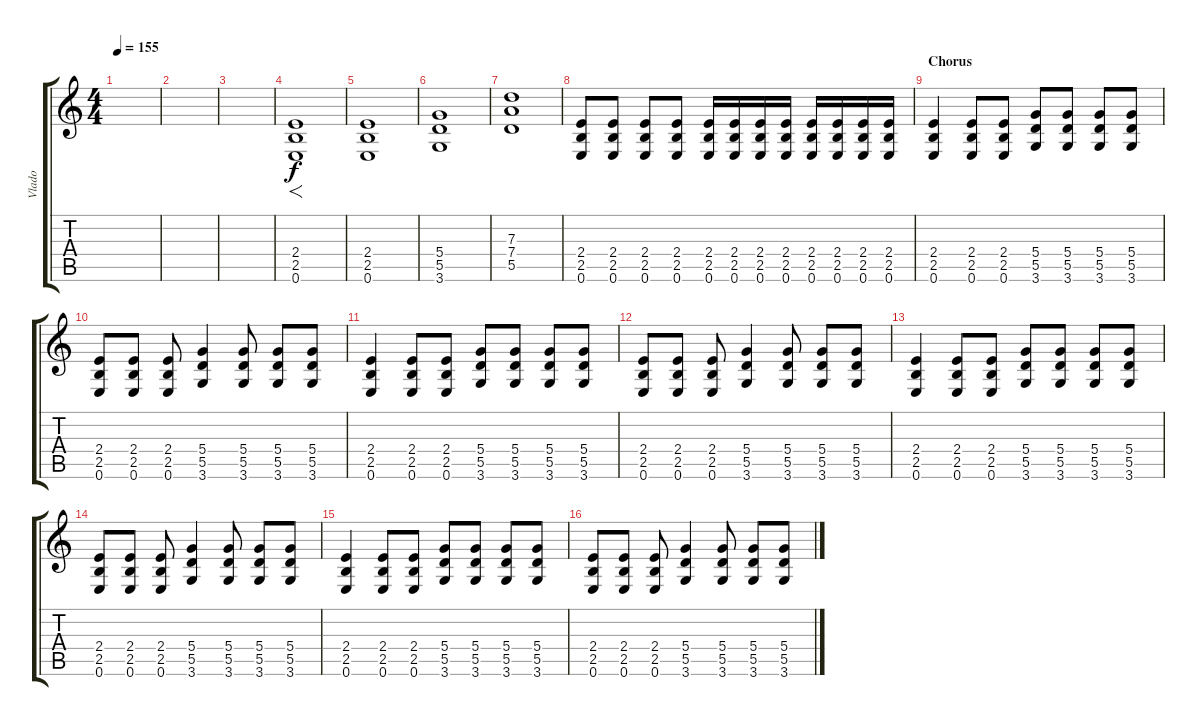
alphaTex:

\track ("Vlado" "Vlado") {instrument overdrivenguitar}
\staff {score tabs}
\tuning (E4 B3 G3 D3 A2 E2) {hide}
\ts (4 4)
\tempo 155
\clef g2
\ks c
|
|
|
(2.4 2.5 0.6).1{f} |
(2.4 2.5 0.6).1 |
(5.4 5.5 3.6).1 |
(7.3 7.4 5.5).1 |
(2.4 2.5 0.6).8 (2.4 2.5 0.6).8 (2.4 2.5 0.6).8 (2.4 2.5 0.6).8 (2.4 2.5 0.6).16 (2.4 2.5 0.6).16 (2.4 2.5 0.6).16 (2.4 2.5 0.6).16 (2.4 2.5 0.6).16 (2.4 2.5 0.6).16 (2.4 2.5 0.6).16 (2.4 2.5 0.6).16 |
\section ("" "Chorus")
(2.4 2.5 0.6).4 (2.4 2.5 0.6).8 (2.4 2.5 0.6).8 (5.4 5.5 3.6).8 (5.4 5.5 3.6).8 (5.4 5.5 3.6).8 (5.4 5.5 3.6).8 |
(2.4 2.5 0.6).8 (2.4 2.5 0.6).8 (2.4 2.5 0.6).8 (5.4 5.5 3.6).4 (5.4 5.5 3.6).8 (5.4 5.5 3.6).8 (5.4 5.5 3.6).8 |
(2.4 2.5 0.6).4 (2.4 2.5 0.6).8 (2.4 2.5 0.6).8 (5.4 5.5 3.6).8 (5.4 5.5 3.6).8 (5.4 5.5 3.6).8 (5.4 5.5 3.6).8 |
(2.4 2.5 0.6).8 (2.4 2.5 0.6).8 (2.4 2.5 0.6).8 (5.4 5.5 3.6).4 (5.4 5.5 3.6).8 (5.4 5.5 3.6).8 (5.4 5.5 3.6).8 |
(2.4 2.5 0.6).4 (2.4 2.5 0.6).8 (2.4 2.5 0.6).8 (5.4 5.5 3.6).8 (5.4 5.5 3.6).8 (5.4 5.5 3.6).8 (5.4 5.5 3.6).8 |
(2.4 2.5 0.6).8 (2.4 2.5 0.6).8 (2.4 2.5 0.6).8 (5.4 5.5 3.6).4 (5.4 5.5 3.6).8 (5.4 5.5 3.6).8 (5.4 5.5 3.6).8 |
(2.4 2.5 0.6).4 (2.4 2.5 0.6).8 (2.4 2.5 0.6).8 (5.4 5.5 3.6).8 (5.4 5.5 3.6).8 (5.4 5.5 3.6).8 (5.4 5.5 3.6).8 |
(2.4 2.5 0.6).8 (2.4 2.5 0.6).8 (2.4 2.5 0.6).8 (5.4 5.5 3.6).4 (5.4 5.5 3.6).8 (5.4 5.5 3.6).8 (5.4 5.5 3.6).8
